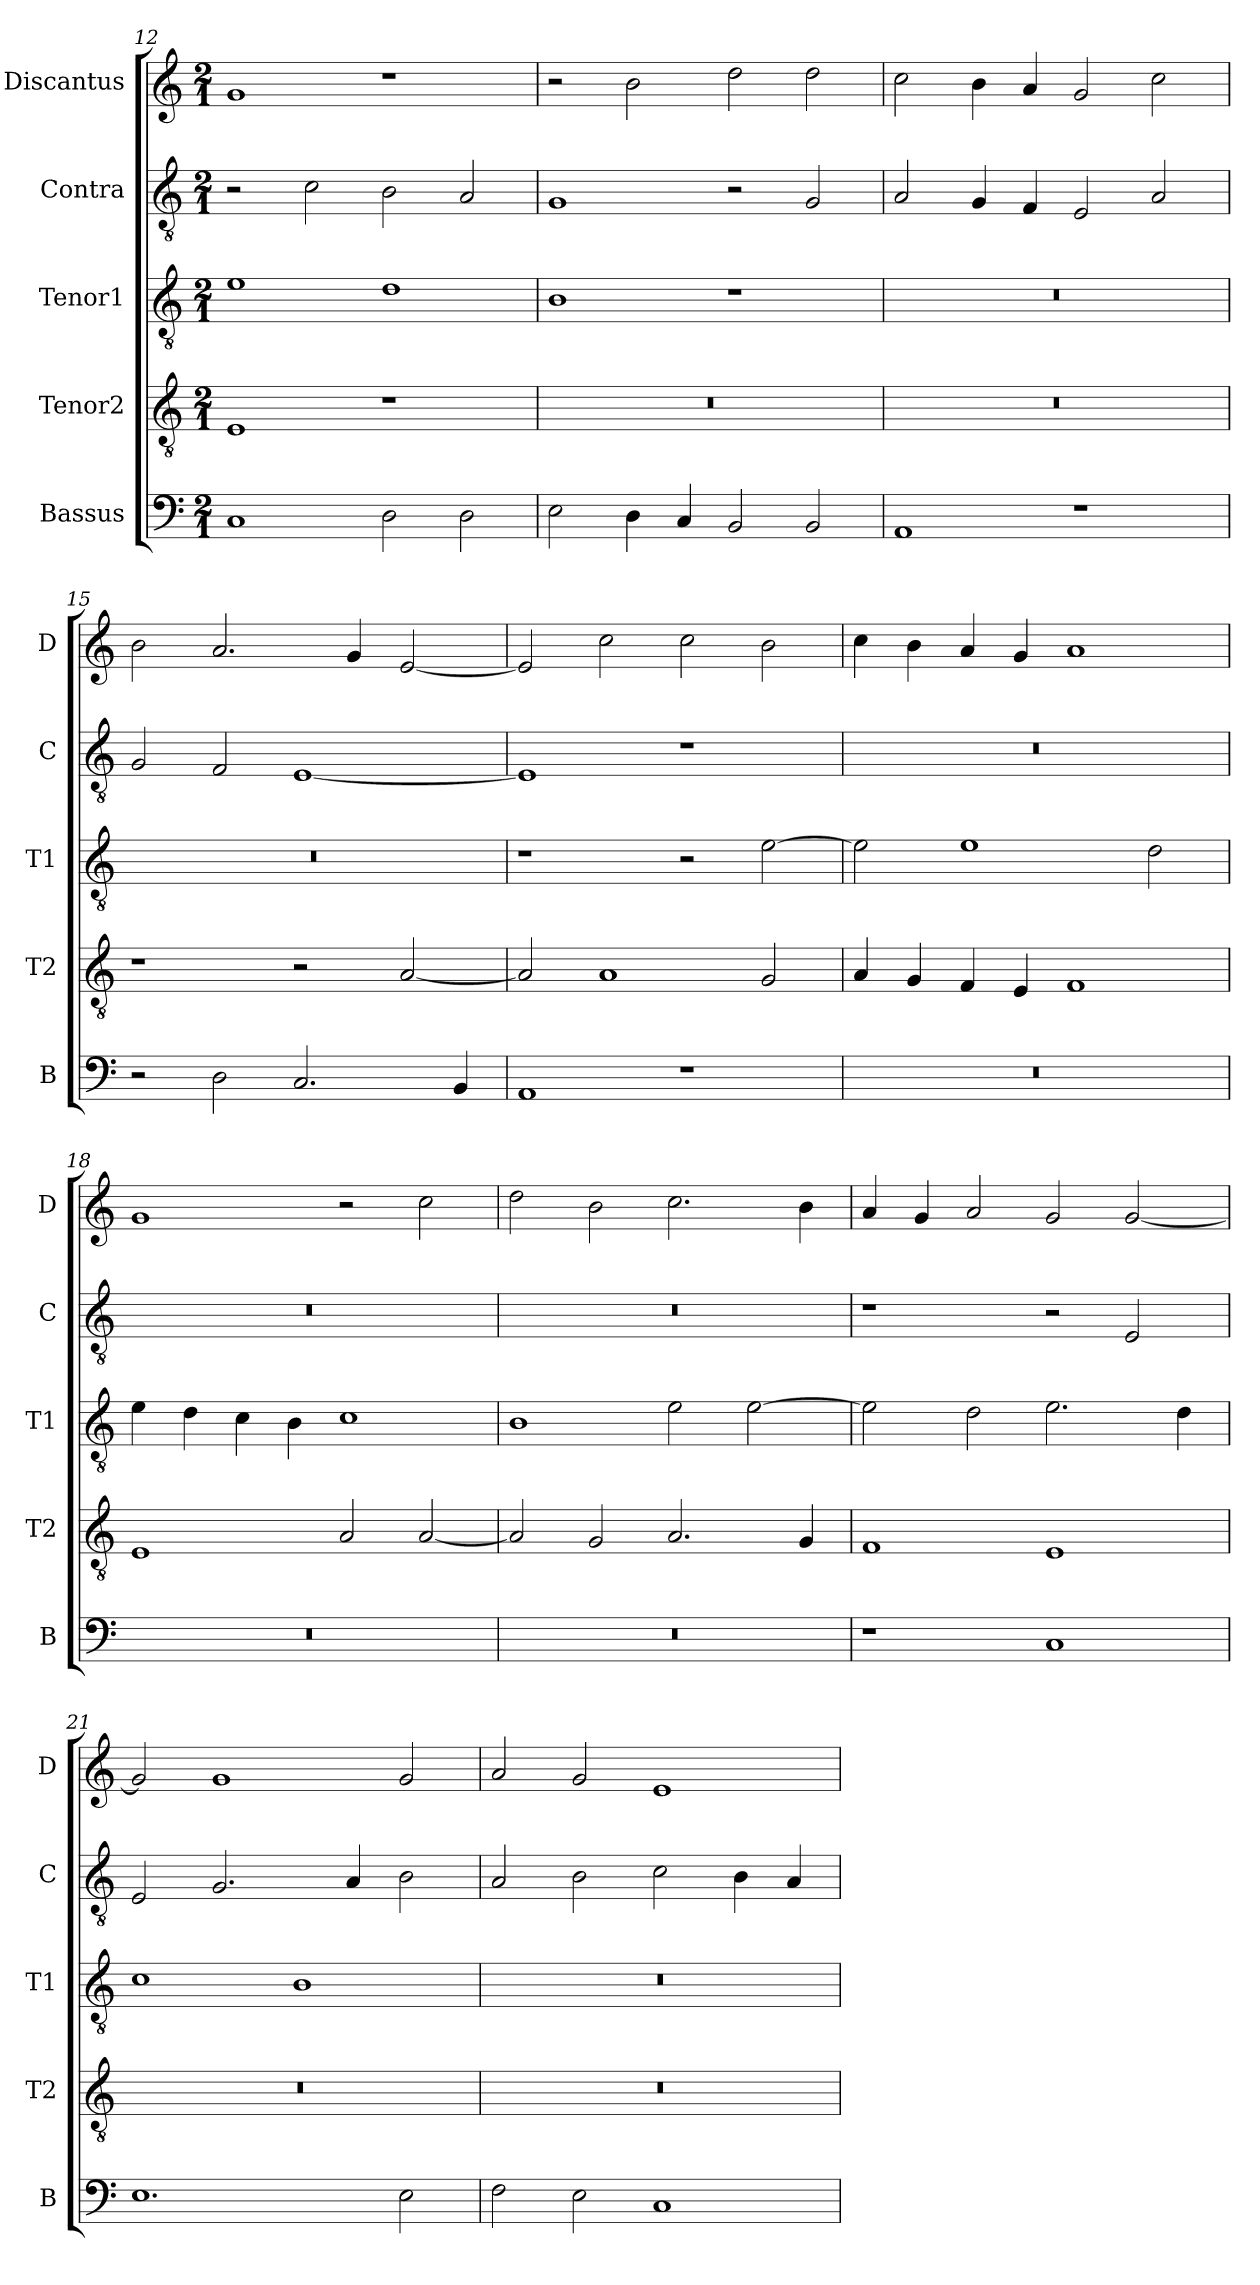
**kern	**kern	**kern	**kern	**kern
*part5	*part4	*part3	*part2	*part1
*staff5	*staff4	*staff3	*staff2	*staff1
*I"Bassus	*I"Tenor2	*I"Tenor1	*I"Contra	*I"Discantus
*I'B	*I'T2	*I'T1	*I'C	*I'D
*clefF4	*clefGv2	*clefGv2	*clefGv2	*clefG2
*k[]	*k[]	*k[]	*k[]	*k[]
*M2/1	*M2/1	*M2/1	*M2/1	*M2/1
=12	=12	=12	=12	=12
1C	1E	1e	2r	1g
.	.	.	2c\	.
2D\	1r	1d	2B\	1r
2D\	.	.	2A/	.
=13	=13	=13	=13	=13
2E\	0r	1B	1G	2r
4D\	.	.	.	2b\
4C/	.	.	.	.
2BB/	.	1r	2r	2dd\
2BB/	.	.	2G/	2dd\
=14	=14	=14	=14	=14
1AA	0r	0r	2A/	2cc\
.	.	.	4G/	4b\
.	.	.	4F/	4a/
1r	.	.	2E/	2g/
.	.	.	2A/	2cc\
=15	=15	=15	=15	=15
2r	1r	0r	2G/	2b\
2D\	.	.	2F/	2.a/
2.C/	2r	.	[1E	.
.	.	.	.	4g/
.	[2A/	.	.	[2e/
4BB/	.	.	.	.
=16	=16	=16	=16	=16
1AA	2A/]	1r	1E]	2e/]
.	1A	.	.	2cc\
1r	.	2r	1r	2cc\
.	2G/	[2e\	.	2b\
=17	=17	=17	=17	=17
0r	4A/	2e\]	0r	4cc\
.	4G/	.	.	4b\
.	4F/	1e	.	4a/
.	4E/	.	.	4g/
.	1F	.	.	1a
.	.	2d\	.	.
=18	=18	=18	=18	=18
0r	1E	4e\	0r	1g
.	.	4d\	.	.
.	.	4c\	.	.
.	.	4B\	.	.
.	2A/	1c	.	2r
.	[2A/	.	.	2cc\
=19	=19	=19	=19	=19
0r	2A/]	1B	0r	2dd\
.	2G/	.	.	2b\
.	2.A/	2e\	.	2.cc\
.	.	[2e\	.	.
.	4G/	.	.	4b\
=20	=20	=20	=20	=20
1r	1F	2e\]	1r	4a/
.	.	.	.	4g/
.	.	2d\	.	2a/
1C	1E	2.e\	2r	2g/
.	.	.	2E/	[2g/
.	.	4d\	.	.
=21	=21	=21	=21	=21
1.E	0r	1c	2E/	2g/]
.	.	.	2.G/	1g
.	.	1B	.	.
.	.	.	4A/	.
2E\	.	.	2B\	2g/
=22	=22	=22	=22	=22
2F\	0r	0r	2A/	2a/
2E\	.	.	2B\	2g/
1C	.	.	2c\	1e
.	.	.	4B\	.
.	.	.	4A/	.
=	=	=	=	=
*-	*-	*-	*-	*-
